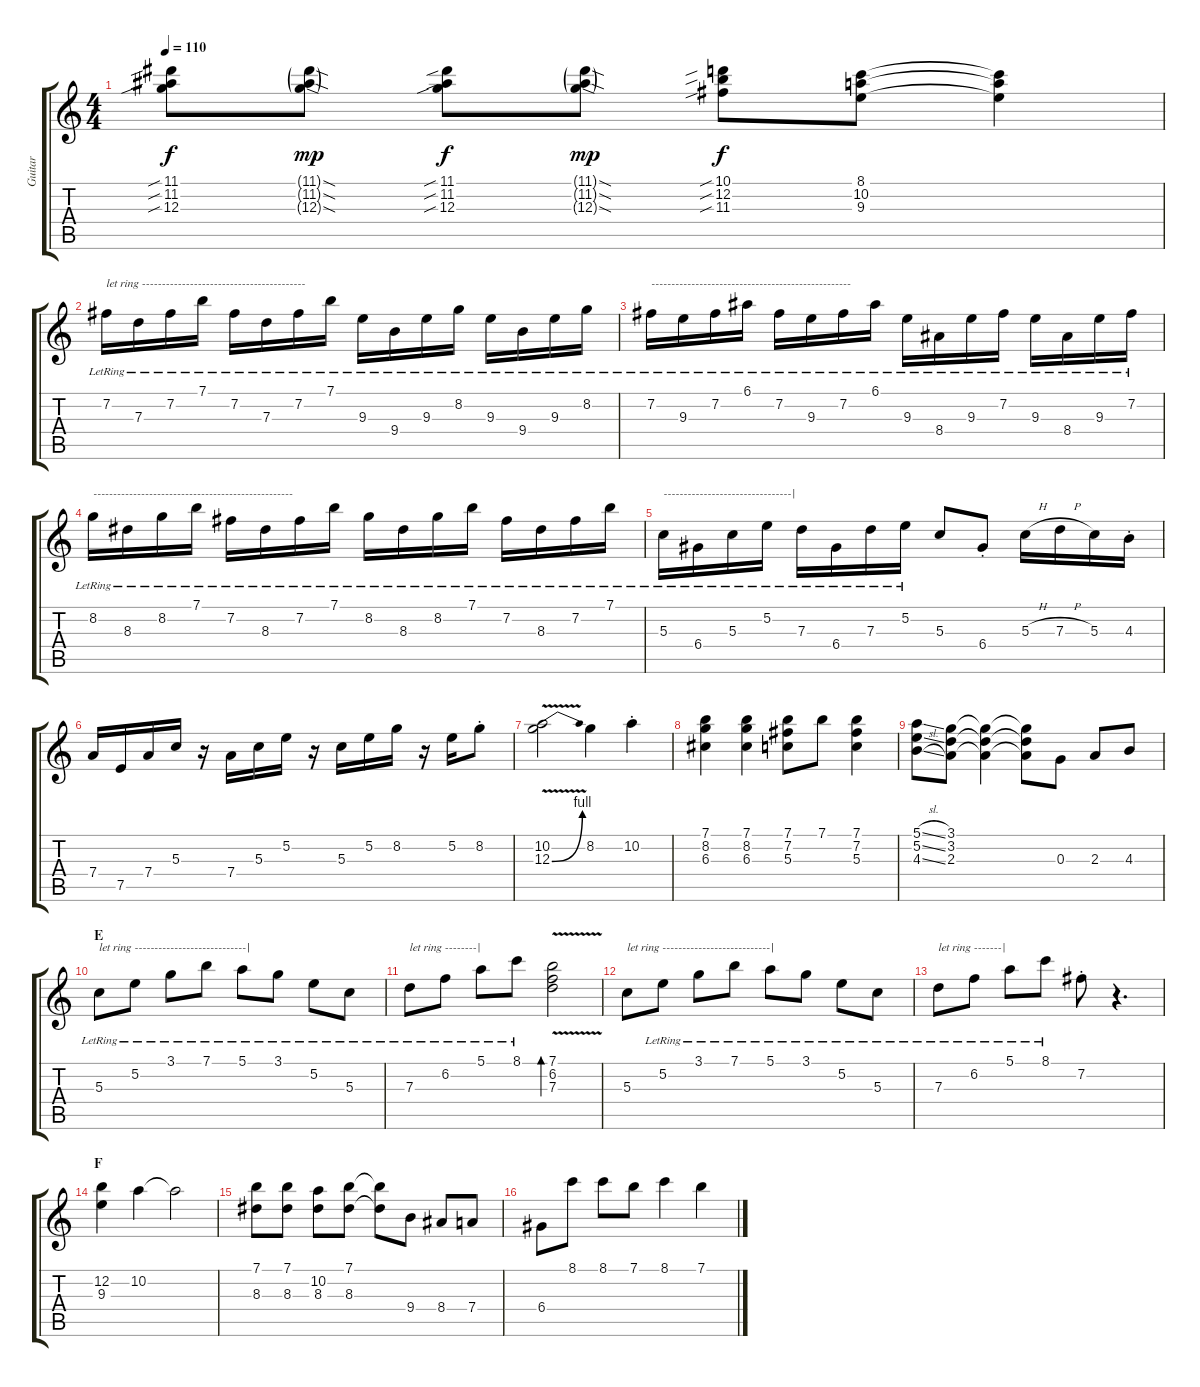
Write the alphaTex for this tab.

\track ("Guitar" "Guitar") {instrument electricguitarjazz}
\staff {score tabs}
\tuning (E4 B3 G3 D3 A2 E2) {hide}
\ts (4 4)
\tempo 110
\clef g2
\ks c
(11.1{sib} 11.2{sib} 12.3{sib}).8{dy f} (11.1{sod g} 11.2{sod g} 12.3{sod g}).8{dy mp} (11.1{sib} 11.2{sib} 12.3{sib}).8{dy f} (11.1{sod g} 11.2{sod g} 12.3{sod g}).8{dy mp} (10.1{sib} 12.2{sib} 11.3{sib}).8{dy f} (8.1 10.2 9.3).8 (8.1{t} 10.2{t} 9.3{t}).4 |
7.2{lr}.16{txt "let ring -----------------------------------------"} 7.3{lr}.16 7.2{lr}.16 7.1{lr}.16 7.2{lr}.16 7.3{lr}.16 7.2{lr}.16 7.1{lr}.16 9.3{lr}.16 9.4{lr}.16 9.3{lr}.16 8.2{lr}.16 9.3{lr}.16 9.4{lr}.16 9.3{lr}.16 8.2{lr}.16 |
7.2{lr}.16{txt "--------------------------------------------------"} 9.3{lr}.16 7.2{lr}.16 6.1{lr}.16 7.2{lr}.16 9.3{lr}.16 7.2{lr}.16 6.1{lr}.16 9.3{lr}.16 8.4{lr}.16 9.3{lr}.16 7.2{lr}.16 9.3{lr}.16 8.4{lr}.16 9.3{lr}.16 7.2{lr}.16 |
8.2{lr}.16{txt "--------------------------------------------------"} 8.3{lr}.16 8.2{lr}.16 7.1{lr}.16 7.2{lr}.16 8.3{lr}.16 7.2{lr}.16 7.1{lr}.16 8.2{lr}.16 8.3{lr}.16 8.2{lr}.16 7.1{lr}.16 7.2{lr}.16 8.3{lr}.16 7.2{lr}.16 7.1{lr}.16 |
5.3{lr}.16{txt "--------------------------------|"} 6.4{lr}.16 5.3{lr}.16 5.2{lr}.16 7.3{lr}.16 6.4{lr}.16 7.3{lr}.16 5.2{lr}.16 5.3.8 6.4{st}.8 5.3{h}.16 7.3{h}.16 5.3.16 4.3{st}.16 |
7.4.16 7.5.16 7.4.16 5.3.16 r.16 7.4.16 5.3.16 5.2.16 r.16 5.3.16 5.2.16 8.2.16 r.16 5.2.16 8.2{st}.8 |
(10.2 12.3{be (bend 0 0 60 4) v}).2 8.2.4 10.2{st}.4 |
(7.1 8.2 6.3).4 (7.1 8.2 6.3).4 (7.1 7.2 5.3).8 7.1.8 (7.1 7.2 5.3).4 |
(5.1{sl} 5.2{sl} 4.3{sl}).8 (3.1 3.2 2.3).8 (3.1{t} 3.2{t} 2.3{t}).4 (3.1{t} 3.2{t} 2.3{t}).8 0.3.8 2.3.8 4.3.8 |
\section ("" "E")
5.3{lr}.8{txt "let ring ----------------------------|"} 5.2{lr}.8 3.1{lr}.8 7.1{lr}.8 5.1{lr}.8 3.1{lr}.8 5.2{lr}.8 5.3{lr}.8 |
7.3{lr}.8{txt "let ring --------|"} 6.2{lr}.8 5.1{lr}.8 8.1{lr}.8 (7.1{v} 6.2{v} 7.3{v}).2{bd 60} |
5.3.8{txt "let ring ---------------------------|"} 5.2{lr}.8 3.1{lr}.8 7.1{lr}.8 5.1{lr}.8 3.1{lr}.8 5.2{lr}.8 5.3{lr}.8 |
7.3{lr}.8{txt "let ring -------|"} 6.2{lr}.8 5.1{lr}.8 8.1{lr}.8 7.2{st}.8 r.4{d} |
\section ("" "F")
(12.2 9.3).4 10.2.4 10.2{t}.2 |
(7.1 8.3).8 (7.1 8.3).8 (10.2 8.3).8 (7.1 8.3).8 (7.1{t} 8.3{t}).8 9.4.8 8.4.8 7.4.8 |
6.4.8 8.1.8 8.1.8 7.1.8 8.1.4 7.1.4
